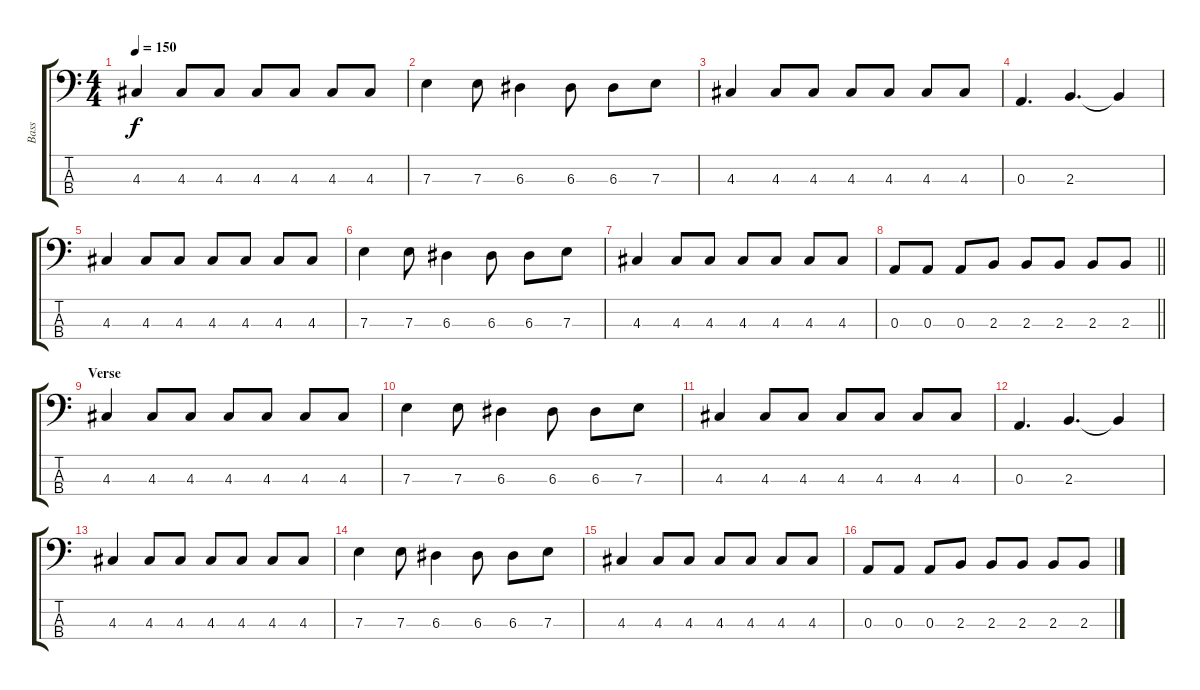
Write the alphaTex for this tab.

\track ("Bass" "Bass") {instrument electricbassfinger}
\staff {score tabs}
\tuning (G2 D2 A1 E1) {hide}
\ts (4 4)
\tempo 150
\clef f4
\ks c
4.3.4{dy f} 4.3.8 4.3.8 4.3.8 4.3.8 4.3.8 4.3.8 |
7.3.4 7.3.8 6.3.4 6.3.8 6.3.8 7.3.8 |
4.3.4 4.3.8 4.3.8 4.3.8 4.3.8 4.3.8 4.3.8 |
0.3.4{d} 2.3.4{d} 2.3{t}.4 |
4.3.4 4.3.8 4.3.8 4.3.8 4.3.8 4.3.8 4.3.8 |
7.3.4 7.3.8 6.3.4 6.3.8 6.3.8 7.3.8 |
4.3.4 4.3.8 4.3.8 4.3.8 4.3.8 4.3.8 4.3.8 |
\barLineRight lightlight
0.3.8 0.3.8 0.3.8 2.3.8 2.3.8 2.3.8 2.3.8 2.3.8 |
\section ("" "Verse")
4.3.4 4.3.8 4.3.8 4.3.8 4.3.8 4.3.8 4.3.8 |
7.3.4 7.3.8 6.3.4 6.3.8 6.3.8 7.3.8 |
4.3.4 4.3.8 4.3.8 4.3.8 4.3.8 4.3.8 4.3.8 |
0.3.4{d} 2.3.4{d} 2.3{t}.4 |
4.3.4 4.3.8 4.3.8 4.3.8 4.3.8 4.3.8 4.3.8 |
7.3.4 7.3.8 6.3.4 6.3.8 6.3.8 7.3.8 |
4.3.4 4.3.8 4.3.8 4.3.8 4.3.8 4.3.8 4.3.8 |
0.3.8 0.3.8 0.3.8 2.3.8 2.3.8 2.3.8 2.3.8 2.3.8
